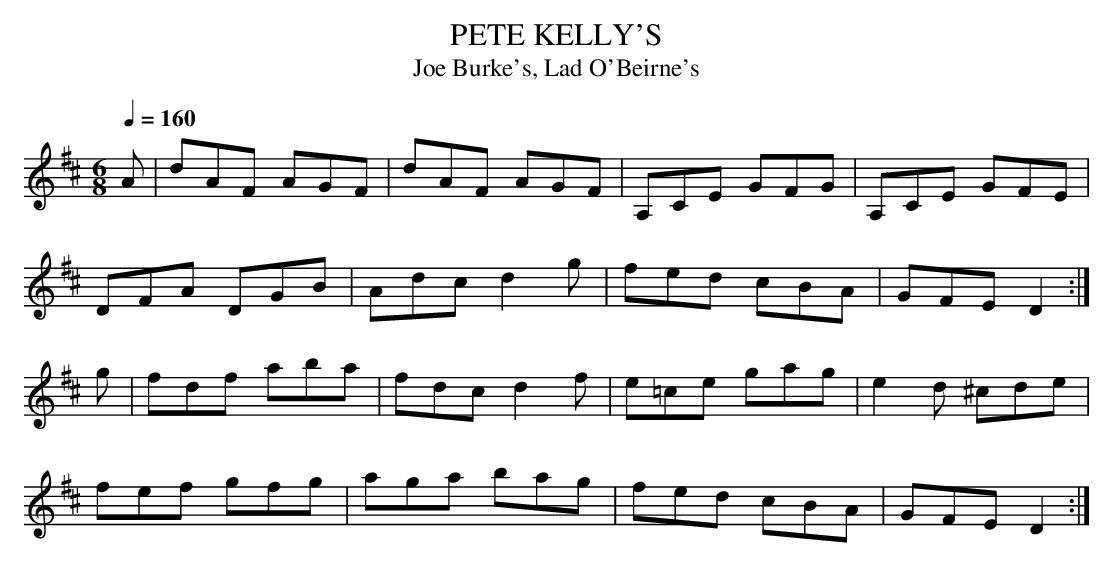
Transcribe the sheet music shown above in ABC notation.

X:1
T:PETE KELLY'S
T:Joe Burke's, Lad O'Beirne's
Q:1/4=160
M:6/8
K:D
A|dAF AGF|dAF AGF|A,CE GFG|A,CE GFE|
DFA DGB|Adc d2 g|fed cBA|GFE D2 :|
g|fdf aba|fdc d2f|e=ce gag|e2d ^cde|
fef gfg|aga bag|fed cBA|GFE D2 :|
